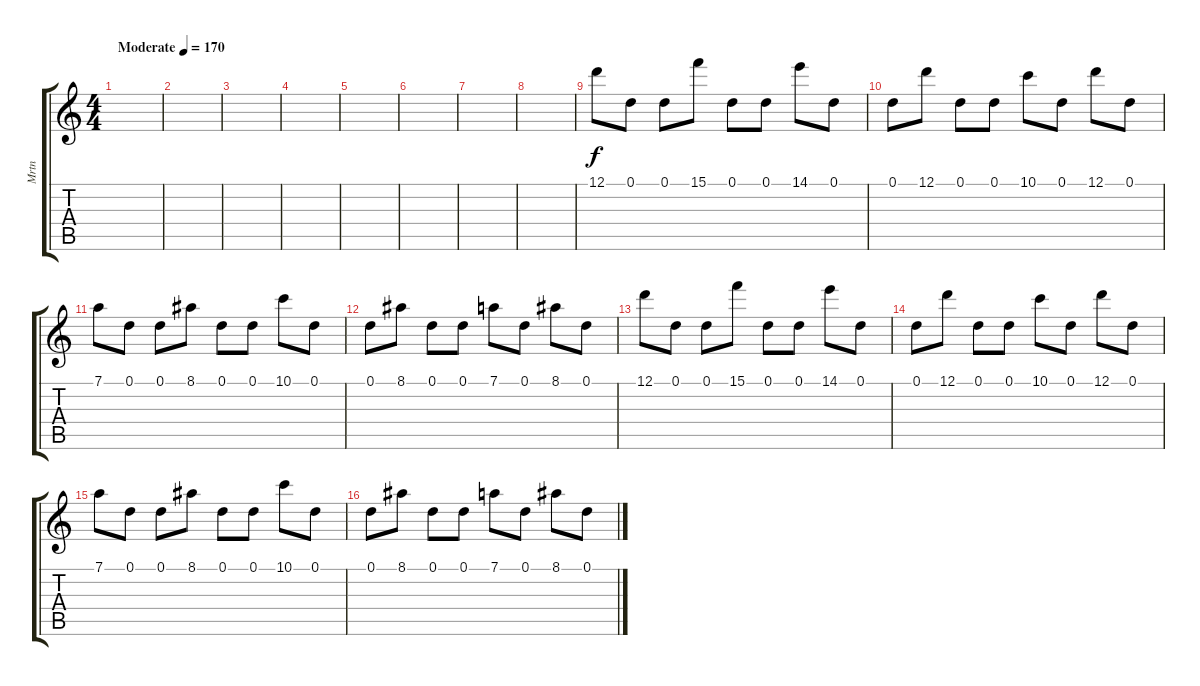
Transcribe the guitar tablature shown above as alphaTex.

\track ("Mrtn" "Mrtn") {instrument distortionguitar}
\staff {score tabs}
\tuning (D4 A3 F3 C3 G2 D2) {hide}
\ts (4 4)
\tempo (170 "Moderate")
\clef g2
\ks c
|
|
|
|
|
|
|
|
12.1.8 0.1.8 0.1.8 15.1.8 0.1.8 0.1.8 14.1.8 0.1.8 |
0.1.8 12.1.8 0.1.8 0.1.8 10.1.8 0.1.8 12.1.8 0.1.8 |
7.1.8 0.1.8 0.1.8 8.1.8 0.1.8 0.1.8 10.1.8 0.1.8 |
0.1.8 8.1.8 0.1.8 0.1.8 7.1.8 0.1.8 8.1.8 0.1.8 |
12.1.8 0.1.8 0.1.8 15.1.8 0.1.8 0.1.8 14.1.8 0.1.8 |
0.1.8 12.1.8 0.1.8 0.1.8 10.1.8 0.1.8 12.1.8 0.1.8 |
7.1.8 0.1.8 0.1.8 8.1.8 0.1.8 0.1.8 10.1.8 0.1.8 |
0.1.8 8.1.8 0.1.8 0.1.8 7.1.8 0.1.8 8.1.8 0.1.8
